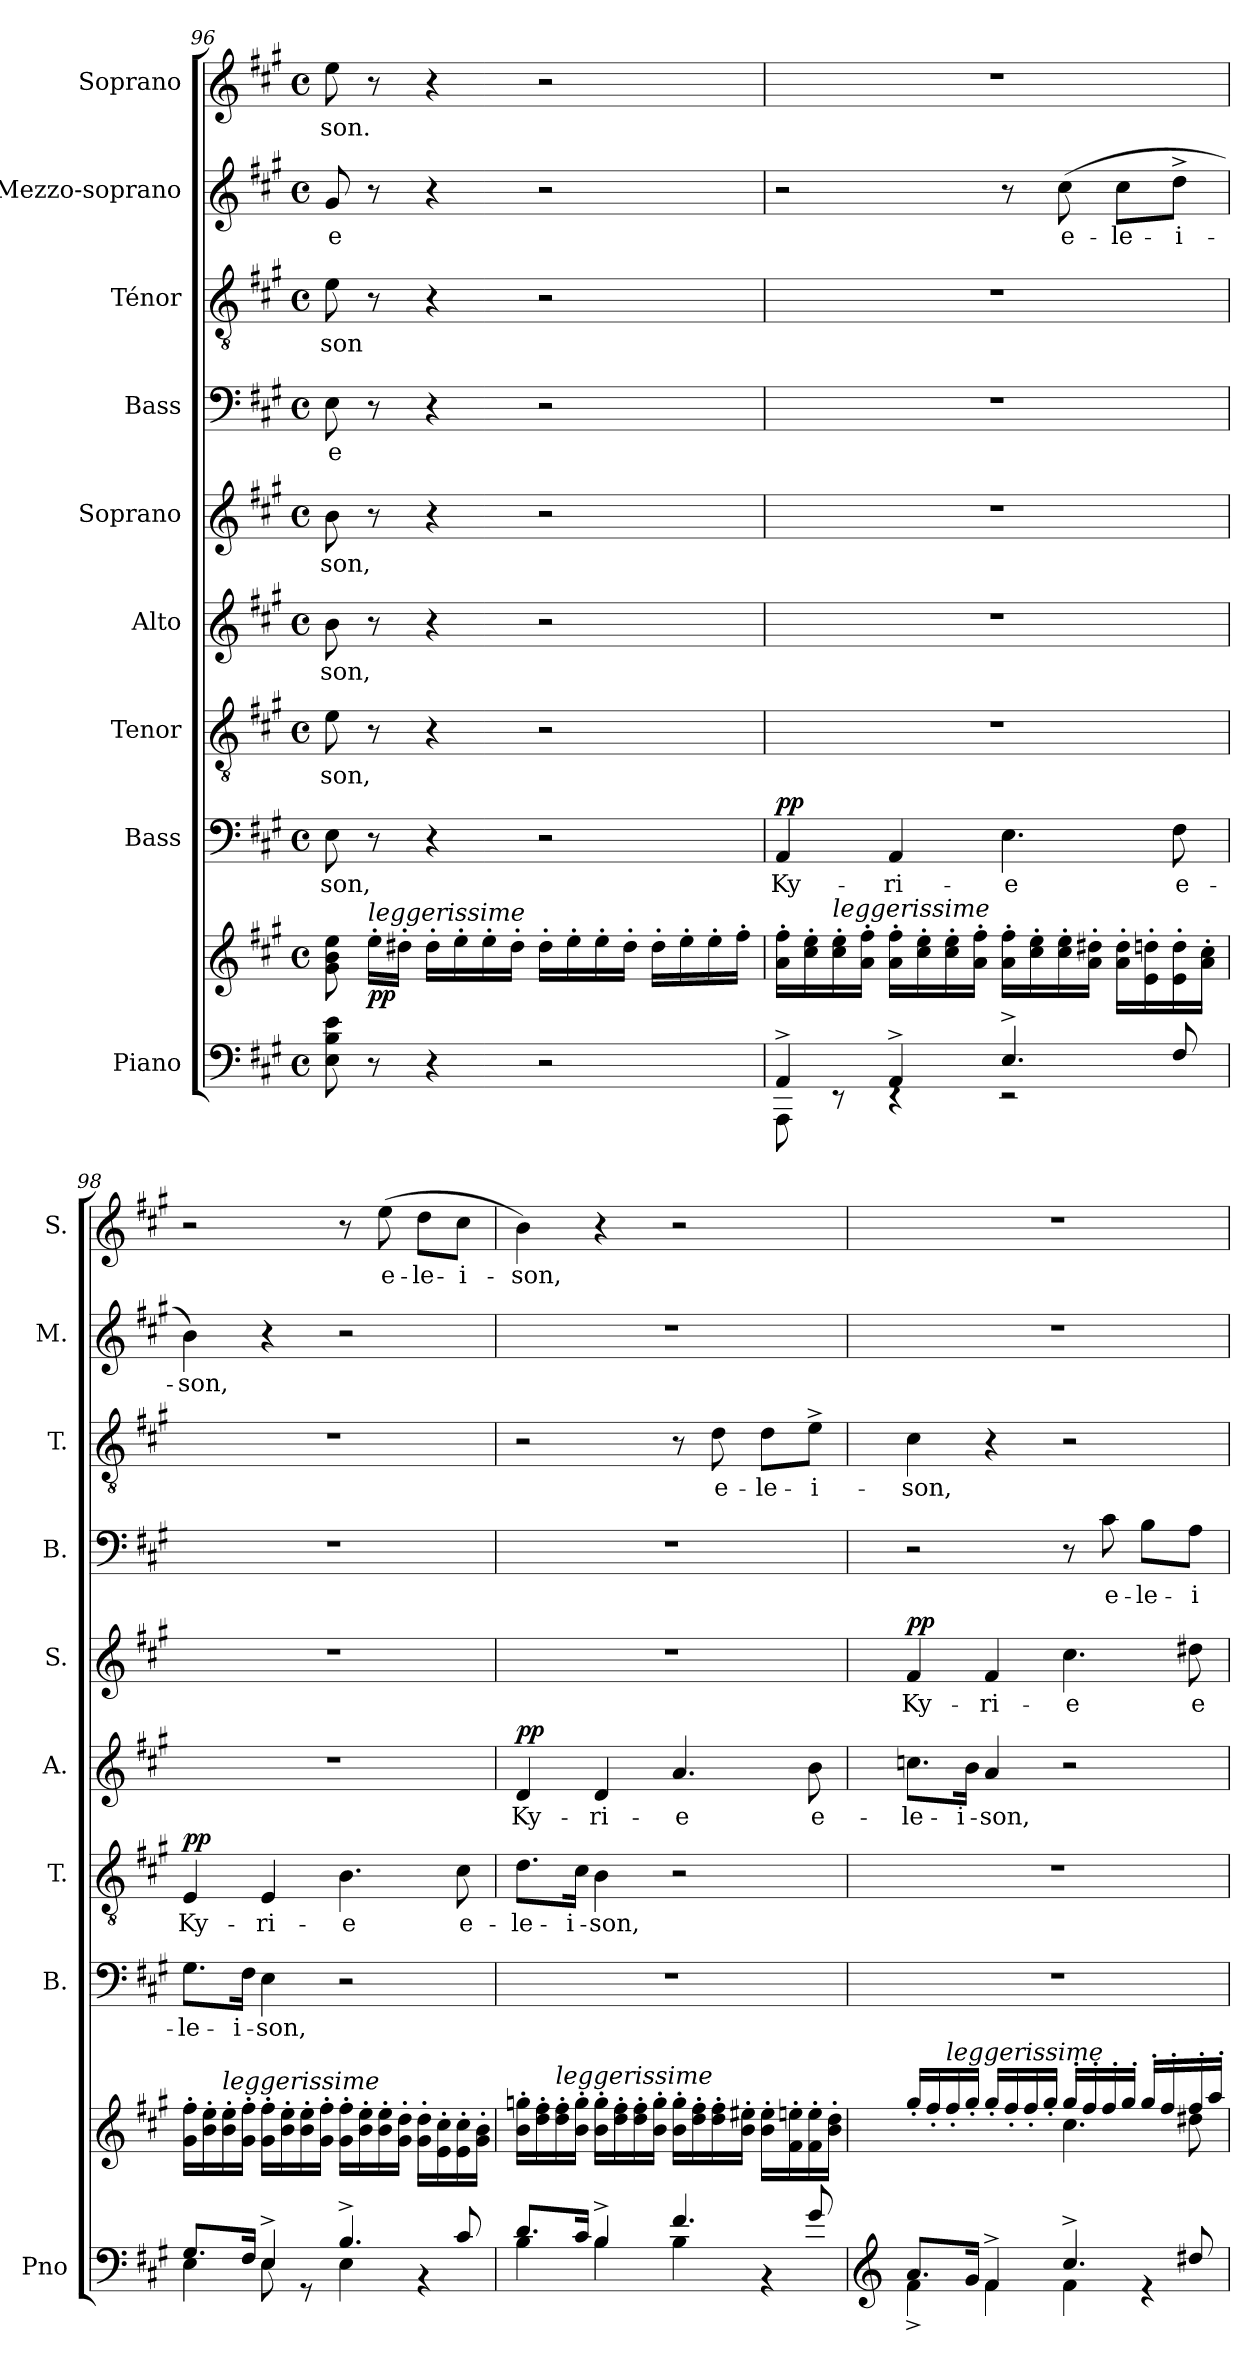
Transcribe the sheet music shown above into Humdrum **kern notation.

**kern	**kern	**dynam	**kern	**text	**dynam	**kern	**text	**dynam	**kern	**text	**dynam	**kern	**text	**dynam	**kern	**text	**kern	**text	**kern	**text	**kern	**text
*part9	*part9	*part9	*part8	*part8	*part8	*part7	*part7	*part7	*part6	*part6	*part6	*part5	*part5	*part5	*part4	*part4	*part3	*part3	*part2	*part2	*part1	*part1
*staff10	*staff9	*staff9/10	*staff8	*staff8	*staff8	*staff7	*staff7	*staff7	*staff6	*staff6	*staff6	*staff5	*staff5	*staff5	*staff4	*staff4	*staff3	*staff3	*staff2	*staff2	*staff1	*staff1
*I"Piano	*	*	*I"Bass	*	*	*I"Tenor	*	*	*I"Alto	*	*	*I"Soprano	*	*	*I"Bass	*	*I"Ténor	*	*I"Mezzo-soprano	*	*I"Soprano	*
*I'Pno	*	*	*I'B.	*	*	*I'T.	*	*	*I'A.	*	*	*I'S.	*	*	*I'B.	*	*I'T.	*	*I'M.	*	*I'S.	*
!!LO:PB:g=z
*clefF4	*clefG2	*	*clefF4	*	*	*clefGv2	*	*	*clefG2	*	*	*clefG2	*	*	*clefF4	*	*clefGv2	*	*clefG2	*	*clefG2	*
*	*	*	*	*	*	*	*	*	*ITrd2c3	*	*	*	*	*	*	*	*	*	*	*	*	*
*k[f#c#g#]	*k[f#c#g#]	*	*k[f#c#g#]	*	*	*k[f#c#g#]	*	*	*k[f#c#g#d#a#e#]	*	*	*k[f#c#g#]	*	*	*k[f#c#g#]	*	*k[f#c#g#]	*	*k[f#c#g#]	*	*k[f#c#g#]	*
*M4/4	*M4/4	*	*M4/4	*	*	*M4/4	*	*	*M4/4	*	*	*M4/4	*	*	*M4/4	*	*M4/4	*	*M4/4	*	*M4/4	*
*met(c)	*met(c)	*	*met(c)	*	*	*met(c)	*	*	*met(c)	*	*	*met(c)	*	*	*met(c)	*	*met(c)	*	*met(c)	*	*met(c)	*
=96	=96	=96	=96	=96	=96	=96	=96	=96	=96	=96	=96	=96	=96	=96	=96	=96	=96	=96	=96	=96	=96	=96
!	!	!	!	!LO:LY:b	!	!	!LO:LY:b	!	!	!LO:LY:b	!	!	!LO:LY:b	!	!	!LO:LY:b	!	!LO:LY:b	!	!LO:LY:b	!	!LO:LY:b
8E\ 8B\ 8e\	8g#\ 8b\ 8ee\	.	8E\	-son,	.	8e\	-son,	.	8g#i\	-son,	.	8b\	-son,	.	8E\	-e	8e\	-son	8g#/	-e	8ee\	-son.
!	!LO:TX:a:i:t=leggerissime	!	!	!	!	!	!	!	!	!	!	!	!	!	!	!	!	!	!	!	!	!
!	!	!LO:DY:b	!	!	!	!	!	!	!	!	!	!	!	!	!	!	!	!	!	!	!	!
8r	16ee'\LL	pp	8r	.	.	8r	.	.	8r	.	.	8r	.	.	8r	.	8r	.	8r	.	8r	.
.	16dd#X'\JJ	.	.	.	.	.	.	.	.	.	.	.	.	.	.	.	.	.	.	.	.	.
4r	16dd#'\LL	.	4r	.	.	4r	.	.	4r	.	.	4r	.	.	4r	.	4r	.	4r	.	4r	.
.	16ee'\	.	.	.	.	.	.	.	.	.	.	.	.	.	.	.	.	.	.	.	.	.
.	16ee'\	.	.	.	.	.	.	.	.	.	.	.	.	.	.	.	.	.	.	.	.	.
.	16dd#'\JJ	.	.	.	.	.	.	.	.	.	.	.	.	.	.	.	.	.	.	.	.	.
2r	16dd#'\LL	.	2r	.	.	2r	.	.	2r	.	.	2r	.	.	2r	.	2r	.	2r	.	2r	.
.	16ee'\	.	.	.	.	.	.	.	.	.	.	.	.	.	.	.	.	.	.	.	.	.
.	16ee'\	.	.	.	.	.	.	.	.	.	.	.	.	.	.	.	.	.	.	.	.	.
.	16dd#'\JJ	.	.	.	.	.	.	.	.	.	.	.	.	.	.	.	.	.	.	.	.	.
.	16dd#'\LL	.	.	.	.	.	.	.	.	.	.	.	.	.	.	.	.	.	.	.	.	.
.	16ee'\	.	.	.	.	.	.	.	.	.	.	.	.	.	.	.	.	.	.	.	.	.
.	16ee'\	.	.	.	.	.	.	.	.	.	.	.	.	.	.	.	.	.	.	.	.	.
.	16ff#'\JJ	.	.	.	.	.	.	.	.	.	.	.	.	.	.	.	.	.	.	.	.	.
=97	=97	=97	=97	=97	=97	=97	=97	=97	=97	=97	=97	=97	=97	=97	=97	=97	=97	=97	=97	=97	=97	=97
*^	*	*	*	*	*	*	*	*	*	*	*	*	*	*	*	*	*	*	*	*	*	*
!	!	!	!	!	!LO:LY:b	!LO:DY:a	!	!	!	!	!	!	!	!	!	!	!	!	!	!	!	!	!
4AA^/	8AAA\	16a\' 16ff#\'LL	.	4AA/	Ky-	pp	1r	.	.	1r	.	.	1r	.	.	1r	.	1r	.	2r	.	1r	.
.	.	16cc#\' 16ee\'	.	.	.	.	.	.	.	.	.	.	.	.	.	.	.	.	.	.	.	.	.
!	!	!LO:TX:a:i:t=leggerissime	!	!	!	!	!	!	!	!	!	!	!	!	!	!	!	!	!	!	!	!	!
.	8rEE	16cc#\' 16ee\'	.	.	.	.	.	.	.	.	.	.	.	.	.	.	.	.	.	.	.	.	.
.	.	16a\' 16ff#\'JJ	.	.	.	.	.	.	.	.	.	.	.	.	.	.	.	.	.	.	.	.	.
!	!	!	!	!	!LO:LY:b	!	!	!	!	!	!	!	!	!	!	!	!	!	!	!	!	!	!
4AA^/	4rEE	16a\' 16ff#\'LL	.	4AA/	-ri-	.	.	.	.	.	.	.	.	.	.	.	.	.	.	.	.	.	.
.	.	16cc#\' 16ee\'	.	.	.	.	.	.	.	.	.	.	.	.	.	.	.	.	.	.	.	.	.
.	.	16cc#\' 16ee\'	.	.	.	.	.	.	.	.	.	.	.	.	.	.	.	.	.	.	.	.	.
.	.	16a\' 16ff#\'JJ	.	.	.	.	.	.	.	.	.	.	.	.	.	.	.	.	.	.	.	.	.
!	!	!	!	!	!LO:LY:b	!	!	!	!	!	!	!	!	!	!	!	!	!	!	!	!	!	!
4.E^/	2rEE	16a\' 16ff#\'LL	.	4.E\	-e	.	.	.	.	.	.	.	.	.	.	.	.	.	.	8r	.	.	.
.	.	16cc#\' 16ee\'	.	.	.	.	.	.	.	.	.	.	.	.	.	.	.	.	.	.	.	.	.
!	!	!	!	!	!	!	!	!	!	!	!	!	!	!	!	!	!	!	!	!	!LO:LY:b	!	!
.	.	16cc#\' 16ee\'	.	.	.	.	.	.	.	.	.	.	.	.	.	.	.	.	.	(8cc#\	e-	.	.
.	.	16a\' 16dd#X\'JJ	.	.	.	.	.	.	.	.	.	.	.	.	.	.	.	.	.	.	.	.	.
!	!	!	!	!	!	!	!	!	!	!	!	!	!	!	!	!	!	!	!	!	!LO:LY:b	!	!
.	.	16a\' 16dd#\'LL	.	.	.	.	.	.	.	.	.	.	.	.	.	.	.	.	.	8cc#\L	-le-	.	.
.	.	16e\' 16ddn\'	.	.	.	.	.	.	.	.	.	.	.	.	.	.	.	.	.	.	.	.	.
!	!	!	!	!	!LO:LY:b	!	!	!	!	!	!	!	!	!	!	!	!	!	!	!	!LO:LY:b	!	!
8F#/	.	16e\' 16dd\'	.	8F#\	e-	.	.	.	.	.	.	.	.	.	.	.	.	.	.	8dd^\J	-i-	.	.
.	.	16a\' 16cc#\'JJ	.	.	.	.	.	.	.	.	.	.	.	.	.	.	.	.	.	.	.	.	.
=98	=98	=98	=98	=98	=98	=98	=98	=98	=98	=98	=98	=98	=98	=98	=98	=98	=98	=98	=98	=98	=98	=98	=98
!	!	!	!	!	!LO:LY:b	!	!	!LO:LY:b	!LO:DY:a	!	!	!	!	!	!	!	!	!	!	!	!LO:LY:b	!	!
8.G#/L	4E\	16g#\' 16ff#\'LL	.	8.G#\L	-le-	.	4E/	Ky-	pp	1r	.	.	1r	.	.	1r	.	1r	.	4b\)	-son,	2r	.
.	.	16b\' 16ee\'	.	.	.	.	.	.	.	.	.	.	.	.	.	.	.	.	.	.	.	.	.
!	!	!LO:TX:a:i:t=leggerissime	!	!	!	!	!	!	!	!	!	!	!	!	!	!	!	!	!	!	!	!	!
.	.	16b\' 16ee\'	.	.	.	.	.	.	.	.	.	.	.	.	.	.	.	.	.	.	.	.	.
!	!	!	!	!	!LO:LY:b	!	!	!	!	!	!	!	!	!	!	!	!	!	!	!	!	!	!
16F#/Jk	.	16g#\' 16ff#\'JJ	.	16F#\Jk	-i-	.	.	.	.	.	.	.	.	.	.	.	.	.	.	.	.	.	.
!	!	!	!	!	!LO:LY:b	!	!	!LO:LY:b	!	!	!	!	!	!	!	!	!	!	!	!	!	!	!
4E^/	8E\	16g#\' 16ff#\'LL	.	4E\	-son,	.	4E/	-ri-	.	.	.	.	.	.	.	.	.	.	.	4r	.	.	.
.	.	16b\' 16ee\'	.	.	.	.	.	.	.	.	.	.	.	.	.	.	.	.	.	.	.	.	.
.	8r	16b\' 16ee\'	.	.	.	.	.	.	.	.	.	.	.	.	.	.	.	.	.	.	.	.	.
.	.	16g#\' 16ff#\'JJ	.	.	.	.	.	.	.	.	.	.	.	.	.	.	.	.	.	.	.	.	.
!	!	!	!	!	!	!	!	!LO:LY:b	!	!	!	!	!	!	!	!	!	!	!	!	!	!	!
4.B^/	4E\	16g#\' 16ff#\'LL	.	2r	.	.	4.B\	-e	.	.	.	.	.	.	.	.	.	.	.	2r	.	8r	.
.	.	16b\' 16ee\'	.	.	.	.	.	.	.	.	.	.	.	.	.	.	.	.	.	.	.	.	.
!	!	!	!	!	!	!	!	!	!	!	!	!	!	!	!	!	!	!	!	!	!	!	!LO:LY:b
.	.	16b\' 16ee\'	.	.	.	.	.	.	.	.	.	.	.	.	.	.	.	.	.	.	.	(8ee\	e-
.	.	16g#\' 16dd\'JJ	.	.	.	.	.	.	.	.	.	.	.	.	.	.	.	.	.	.	.	.	.
!	!	!	!	!	!	!	!	!	!	!	!	!	!	!	!	!	!	!	!	!	!	!	!LO:LY:b
.	4r	16g#\' 16dd\'LL	.	.	.	.	.	.	.	.	.	.	.	.	.	.	.	.	.	.	.	8dd\L	-le-
.	.	16e\' 16cc#\'	.	.	.	.	.	.	.	.	.	.	.	.	.	.	.	.	.	.	.	.	.
!	!	!	!	!	!	!	!	!LO:LY:b	!	!	!	!	!	!	!	!	!	!	!	!	!	!	!LO:LY:b
8c#/	.	16e\' 16cc#\'	.	.	.	.	8c#\	e-	.	.	.	.	.	.	.	.	.	.	.	.	.	8cc#\J	-i-
.	.	16g#\' 16b\'JJ	.	.	.	.	.	.	.	.	.	.	.	.	.	.	.	.	.	.	.	.	.
!!LO:PB:g=z
=99	=99	=99	=99	=99	=99	=99	=99	=99	=99	=99	=99	=99	=99	=99	=99	=99	=99	=99	=99	=99	=99	=99	=99
!	!	!	!	!	!	!	!	!LO:LY:b	!	!	!LO:LY:b	!LO:DY:a	!	!	!	!	!	!	!	!	!	!	!LO:LY:b
8.d/L	4B\	16b\' 16ggn\'LL	.	1r	.	.	8.d\L	-le-	.	4Bi/	Ky-	pp	1r	.	.	1r	.	2r	.	1r	.	4b\)	-son,
.	.	16dd\' 16ff#\'	.	.	.	.	.	.	.	.	.	.	.	.	.	.	.	.	.	.	.	.	.
!	!	!LO:TX:a:i:t=leggerissime	!	!	!	!	!	!	!	!	!	!	!	!	!	!	!	!	!	!	!	!	!
.	.	16dd\' 16ff#\'	.	.	.	.	.	.	.	.	.	.	.	.	.	.	.	.	.	.	.	.	.
!	!	!	!	!	!	!	!	!LO:LY:b	!	!	!	!	!	!	!	!	!	!	!	!	!	!	!
16c#/Jk	.	16b\' 16gg\'JJ	.	.	.	.	16c#\Jk	-i-	.	.	.	.	.	.	.	.	.	.	.	.	.	.	.
!	!	!	!	!	!	!	!	!LO:LY:b	!	!	!LO:LY:b	!	!	!	!	!	!	!	!	!	!	!	!
4B^/	4B\	16b\' 16gg\'LL	.	.	.	.	4B\	-son,	.	4Bi/	-ri-	.	.	.	.	.	.	.	.	.	.	4r	.
.	.	16dd\' 16ff#\'	.	.	.	.	.	.	.	.	.	.	.	.	.	.	.	.	.	.	.	.	.
.	.	16dd\' 16ff#\'	.	.	.	.	.	.	.	.	.	.	.	.	.	.	.	.	.	.	.	.	.
.	.	16b\' 16gg\'JJ	.	.	.	.	.	.	.	.	.	.	.	.	.	.	.	.	.	.	.	.	.
!	!	!	!	!	!	!	!	!	!	!	!LO:LY:b	!	!	!	!	!	!	!	!	!	!	!	!
4.f#/	4B\	16b\' 16gg\'LL	.	.	.	.	2r	.	.	4.f#i/	-e	.	.	.	.	.	.	8r	.	.	.	2r	.
.	.	16dd\' 16ff#\'	.	.	.	.	.	.	.	.	.	.	.	.	.	.	.	.	.	.	.	.	.
!	!	!	!	!	!	!	!	!	!	!	!	!	!	!	!	!	!	!	!LO:LY:b	!	!	!	!
.	.	16dd\' 16ff#\'	.	.	.	.	.	.	.	.	.	.	.	.	.	.	.	8d\	e-	.	.	.	.
.	.	16b\' 16ee#X\'JJ	.	.	.	.	.	.	.	.	.	.	.	.	.	.	.	.	.	.	.	.	.
!	!	!	!	!	!	!	!	!	!	!	!	!	!	!	!	!	!	!	!LO:LY:b	!	!	!	!
.	4r	16b\' 16ee#\'LL	.	.	.	.	.	.	.	.	.	.	.	.	.	.	.	8d\L	-le-	.	.	.	.
.	.	16f#\' 16een\'	.	.	.	.	.	.	.	.	.	.	.	.	.	.	.	.	.	.	.	.	.
!	!	!	!	!	!	!	!	!	!	!	!LO:LY:b	!	!	!	!	!	!	!	!LO:LY:b	!	!	!	!
8g#/	.	16f#\' 16ee\'	.	.	.	.	.	.	.	8g#i\	e-	.	.	.	.	.	.	8e^\J	-i-	.	.	.	.
.	.	16b\' 16dd\'JJ	.	.	.	.	.	.	.	.	.	.	.	.	.	.	.	.	.	.	.	.	.
=100	=100	=100	=100	=100	=100	=100	=100	=100	=100	=100	=100	=100	=100	=100	=100	=100	=100	=100	=100	=100	=100	=100	=100
*clefG2	*	*	*	*	*	*	*	*	*	*	*	*	*	*	*	*	*	*	*	*	*	*	*
*	*	*^	*	*	*	*	*	*	*	*	*	*	*	*	*	*	*	*	*	*	*	*	*
!	!	!	!	!	!	!	!	!	!	!	!	!LO:LY:b	!	!	!LO:LY:b	!LO:DY:a	!	!	!	!LO:LY:b	!	!	!	!
8.a/L	4f#^\	16gg#'/LL	2ryy	.	1r	.	.	1r	.	.	8.ani\L	-le-	.	4f#/	Ky-	pp	2r	.	4c#\	-son,	1r	.	1r	.
.	.	16ff#'/	.	.	.	.	.	.	.	.	.	.	.	.	.	.	.	.	.	.	.	.	.	.
!	!	!LO:TX:a:i:t=leggerissime	!	!	!	!	!	!	!	!	!	!	!	!	!	!	!	!	!	!	!	!	!	!
.	.	16ff#'/	.	.	.	.	.	.	.	.	.	.	.	.	.	.	.	.	.	.	.	.	.	.
!	!	!	!	!	!	!	!	!	!	!	!	!LO:LY:b	!	!	!	!	!	!	!	!	!	!	!	!
16g#/Jk	.	16gg#'/JJ	.	.	.	.	.	.	.	.	16g#i\Jk	-i-	.	.	.	.	.	.	.	.	.	.	.	.
!	!	!	!	!	!	!	!	!	!	!	!	!LO:LY:b	!	!	!LO:LY:b	!	!	!	!	!	!	!	!	!
4f#^/	4f#\	16gg#'/LL	.	.	.	.	.	.	.	.	4f#i/	-son,	.	4f#/	-ri-	.	.	.	4r	.	.	.	.	.
.	.	16ff#'/	.	.	.	.	.	.	.	.	.	.	.	.	.	.	.	.	.	.	.	.	.	.
.	.	16ff#'/	.	.	.	.	.	.	.	.	.	.	.	.	.	.	.	.	.	.	.	.	.	.
.	.	16gg#'/JJ	.	.	.	.	.	.	.	.	.	.	.	.	.	.	.	.	.	.	.	.	.	.
!	!	!	!	!	!	!	!	!	!	!	!	!	!	!	!LO:LY:b	!	!	!	!	!	!	!	!	!
4.cc#^/	4f#\	16gg#'/LL	4.cc#\	.	.	.	.	.	.	.	2r	.	.	4.cc#\	-e	.	8r	.	2r	.	.	.	.	.
.	.	16ff#'/	.	.	.	.	.	.	.	.	.	.	.	.	.	.	.	.	.	.	.	.	.	.
!	!	!	!	!	!	!	!	!	!	!	!	!	!	!	!	!	!	!LO:LY:b	!	!	!	!	!	!
.	.	16ff#'/	.	.	.	.	.	.	.	.	.	.	.	.	.	.	8c#\	e-	.	.	.	.	.	.
.	.	16gg#'/JJ	.	.	.	.	.	.	.	.	.	.	.	.	.	.	.	.	.	.	.	.	.	.
!	!	!	!	!	!	!	!	!	!	!	!	!	!	!	!	!	!	!LO:LY:b	!	!	!	!	!	!
.	4r	16gg#'/LL	.	.	.	.	.	.	.	.	.	.	.	.	.	.	8B\L	-le-	.	.	.	.	.	.
.	.	16ff#'/	.	.	.	.	.	.	.	.	.	.	.	.	.	.	.	.	.	.	.	.	.	.
!	!	!	!	!	!	!	!	!	!	!	!	!	!	!	!LO:LY:b	!	!	!LO:LY:b	!	!	!	!	!	!
8dd#X/	.	16ff#'/	8dd#X\	.	.	.	.	.	.	.	.	.	.	8dd#X\	e-	.	8A\J	-i-	.	.	.	.	.	.
.	.	16aa'/JJ	.	.	.	.	.	.	.	.	.	.	.	.	.	.	.	.	.	.	.	.	.	.
*v	*v	*	*	*	*	*	*	*	*	*	*	*	*	*	*	*	*	*	*	*	*	*	*	*
*	*v	*v	*	*	*	*	*	*	*	*	*	*	*	*	*	*	*	*	*	*	*	*	*
=	=	=	=	=	=	=	=	=	=	=	=	=	=	=	=	=	=	=	=	=	=	=
*-	*-	*-	*-	*-	*-	*-	*-	*-	*-	*-	*-	*-	*-	*-	*-	*-	*-	*-	*-	*-	*-	*-
